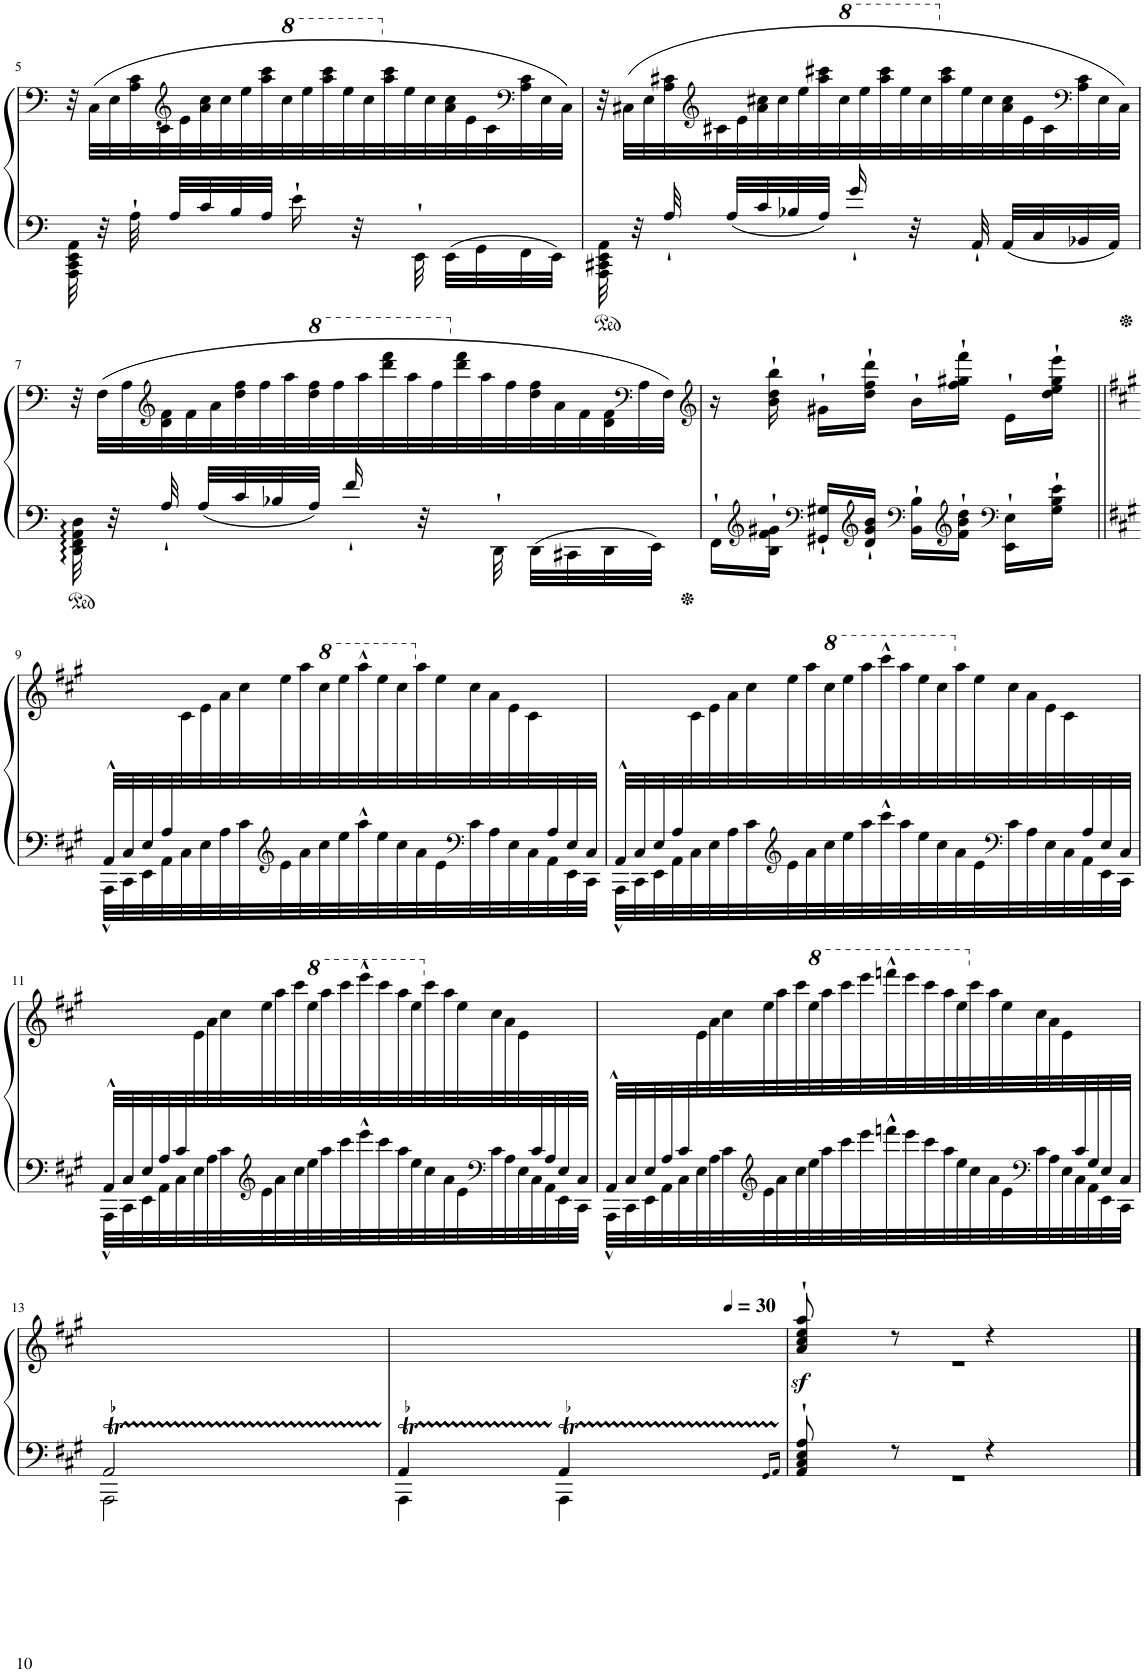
**kern	**kern	**dynam
*part1	*part1	*part1
*staff2	*staff1	*staff1/2
*I"Piano	*	*
*I'Pno.	*	*
!!LO:PB:g=z
*clefF4	*clefF4	*
*k[]	*k[]	*
*M2/4	*M2/4	*
=5	=5	=5
32AAA\ 32CC\ 32EE\ 32AA\	48r	.
.	(48C\LLL	.
32r	.	.
.	48E\	.
32A`\	48A\ 48c\	.
*	*clefG2	*
.	48c\	.
32A/LLL	.	.
.	48e\	.
32c/	48a\ 48cc\	.
.	48cc\	.
32B/	.	.
.	48ee\	.
32A/JJJ	48aa\ 48ccc\	.
*	*8va	*
.	48ccc\	.
16e`\	.	.
.	48eee\	.
.	48aaa\ 48cccc\	.
.	48eee\	.
32r	.	.
.	48ccc\	.
*	*X8va	*
32ryy	48aa\ 48ccc\	.
.	48ee\	.
32EE`>\	.	.
.	48cc\	.
32EE\LLL	48a\ 48cc\	.
.	48e\	.
32GG\	.	.
.	48c\	.
*	*clefF4	*
32FF\	48A\ 48c\	.
.	48E\	.
32EE\JJJ	.	.
.	48C\JJJ)	.
=6	=6	=6
32AAA\ 32CC#X\ 32EE\ 32AA\	48r	.
.	(48C#X\LLL	.
32r	.	.
.	48E\	.
32A`/	48A\ 48c#X\	.
*	*clefG2	*
.	48c#X\	.
32A/LLL	.	.
.	48e\	.
32c/	48a\ 48cc#X\	.
.	48cc#\	.
32B-X/	.	.
.	48ee\	.
32A/JJJ	48aa\ 48ccc#X\	.
*	*8va	*
.	48ccc#\	.
16g`/	.	.
.	48eee\	.
.	48aaa\ 48cccc#\	.
.	48eee\	.
32r	.	.
.	48ccc#\	.
*	*X8va	*
32ryy	48aa\ 48ccc#\	.
.	48ee\	.
32AA`/	.	.
.	48cc#\	.
32AA/LLL	48a\ 48cc#\	.
.	48e\	.
32C/	.	.
.	48c#\	.
*	*clefF4	*
32BB-X/	48A\ 48c#\	.
.	48E\	.
32AA/JJJ	.	.
.	48C#\JJJ)	.
!!LO:LB:g=z
=7	=7	=7
32DD\ 32FF\ 32AA\ 32D\	48r	.
.	(48F\LLL	.
32r	.	.
.	48A\	.
*	*clefG2	*
32A`/	48d\ 48f\	.
.	48f\	.
32A/LLL	.	.
.	48a\	.
32c/	48dd\ 48ff\	.
.	48ff\	.
32B-X/	.	.
.	48aa\	.
*	*8va	*
32A/JJJ	48ddd\ 48fff\	.
.	48fff\	.
16f`/	.	.
.	48aaa\	.
.	48dddd\ 48ffff\	.
.	48aaa\	.
32r	.	.
.	48fff\	.
*	*X8va	*
32ryy	48ddd\ 48fff\	.
.	48aa\	.
32DD`\	.	.
.	48ff\	.
32DD\LLL	48dd\ 48ff\	.
.	48a\	.
32CC#X\	.	.
.	48f\	.
32DD\	48d\ 48f\	.
*	*clefF4	*
.	48A\	.
32EE\JJJ	.	.
.	48F\JJJ)	.
=8	=8	=8
*	*clefG2	*
16FF`\LL	16r	.
*clefG2	*	*
16B\` 16f\` 16g#X\`JJ	16b\` 16dd\` 16bb\`	.
*clefF4	*	*
16GG#X/` 16G#X/`LL	16g#X`\LL	.
*clefG2	*	*
16d/` 16g#/` 16b/`JJ	16dd\` 16ff\` 16ddd\`JJ	.
*clefF4	*	*
16BB\` 16B\`LL	16b`\LL	.
*clefG2	*	*
16f\` 16b\` 16dd\`JJ	16ff\` 16gg#X\` 16fff\`JJ	.
*clefF4	*	*
16EE\` 16E\`LL	16e`\LL	.
16G#\` 16B\` 16e\`JJ	16dd\` 16ee\` 16gg#\` 16eee\`JJ	.
!!LO:LB:g=z
=9||	=9||	=9||
*k[f#c#g#]	*k[f#c#g#]	*
*^	*	*
*	*Xbrackettup	*	*
48AA^^/LLL	48AAA^^\LLL	12ryy	.
48C#/	48CC#\	.	.
48E/	48EE\	.	.
48A/	48AA\	.	.
48%17ryy	48C#\	48c#\	.
.	48E\	48e\	.
.	48A\	48a\	.
.	48c#\	48cc#\	.
*clefG2	*	*	*
.	48e\	48ee\	.
.	48a\	48aa\	.
*	*	*8va	*
.	48cc#\	48ccc#\	.
.	48ee\	48eee\	.
.	48aa^^\	48aaa^^\	.
.	48ee\	48eee\	.
.	48cc#\	48ccc#\	.
*	*	*X8va	*
.	48a\	48aa\	.
.	48e\	48ee\	.
*clefF4	*	*	*
.	48c#\	48cc#\	.
.	48A\	48a\	.
.	48E\	48e\	.
.	48C#\	48c#\	.
48A/	48AA\	16ryy	.
48E/	48EE\	.	.
48C#/JJJ	48CC#\JJJ	.	.
=10	=10	=10	=10
*brackettup	*Xbrackettup	*	*
52AA^^/LLL	52AAA^^\LLL	13ryy	.
52C#/	52CC#\	.	.
52E/	52EE\	.	.
52A/	52AA\	.	.
52%19ryy	52C#\	52c#\	.
.	52E\	52e\	.
.	52A\	52a\	.
.	52c#\	52cc#\	.
*clefG2	*	*	*
.	52e\	52ee\	.
.	52a\	52aa\	.
*	*	*8va	*
.	52cc#\	52ccc#\	.
.	52ee\	52eee\	.
.	52aa\	52aaa\	.
.	52ccc#^^\	52cccc#^^\	.
.	52aa\	52aaa\	.
.	52ee\	52eee\	.
.	52cc#\	52ccc#\	.
*	*	*X8va	*
.	52a\	52aa\	.
.	52e\	52ee\	.
*clefF4	*	*	*
.	52c#\	52cc#\	.
.	52A\	52a\	.
.	52E\	52e\	.
.	52C#\	52c#\	.
52A/	52AA\	26.ryy	.
52E/	52EE\	.	.
52C#/JJJ	52CC#\JJJ	.	.
!!LO:LB:g=z
=11	=11	=11	=11
*brackettup	*Xbrackettup	*	*
56AA^^/LLL	56AAA^^\LLL	56%5ryy	.
56C#/	56CC#\	.	.
56E/	56EE\	.	.
56A/	56AA\	.	.
56c#/	56C#\	.	.
56%19ryy	56E\	56e\	.
.	56A\	56a\	.
.	56c#\	56cc#\	.
*clefG2	*	*	*
.	56e\	56ee\	.
.	56a\	56aa\	.
.	56cc#\	56ccc#\	.
*	*	*8va	*
.	56ee\	56eee\	.
.	56aa\	56aaa\	.
.	56ccc#\	56cccc#\	.
.	56eee^^\	56eeee^^\	.
.	56ccc#\	56cccc#\	.
.	56aa\	56aaa\	.
.	56ee\	56eee\	.
*	*	*X8va	*
.	56cc#\	56ccc#\	.
.	56a\	56aa\	.
.	56e\	56ee\	.
*clefF4	*	*	*
.	56c#\	56cc#\	.
.	56A\	56a\	.
.	56E\	56e\	.
56c#/	56C#\	14ryy	.
56A/	56AA\	.	.
56E/	56EE\	.	.
56C#/JJJ	56CC#\JJJ	.	.
=12	=12	=12	=12
*brackettup	*Xbrackettup	*	*
60AA^^/LLL	60AAA^^\LLL	12ryy	.
60C#/	60CC#\	.	.
60E/	60EE\	.	.
60A/	60AA\	.	.
60c#/	60C#\	.	.
20%7ryy	60E\	60e\	.
.	60A\	60a\	.
.	60c#\	60cc#\	.
*clefG2	*	*	*
.	60e\	60ee\	.
.	60a\	60aa\	.
.	60cc#\	60ccc#\	.
*	*	*8va	*
.	60ee\	60eee\	.
.	60aa\	60aaa\	.
.	60ccc#\	60cccc#\	.
.	60eee\	60eeee\	.
.	60fffn^^\	60ffffn^^\	.
.	60eee\	60eeee\	.
.	60ccc#\	60cccc#\	.
.	60aa\	60aaa\	.
.	60ee\	60eee\	.
*	*	*X8va	*
.	60cc#\	60ccc#\	.
.	60a\	60aa\	.
.	60e\	60ee\	.
*clefF4	*	*	*
.	60c#\	60cc#\	.
.	60A\	60a\	.
.	60E\	60e\	.
60c#/	60C#\	15ryy	.
60G#/	60AA\	.	.
60E/	60EE\	.	.
60C#/JJJ	60CC#\JJJ	.	.
!!LO:LB:g=z
=13	=13	=13	=13
*	*^	*	*
!LO:TR:acc=-	!	!LO:TR:acc=-	!	!
*	*	*^	*	*
2AAt/	6.AA	2AAAt\	6.AAA	2ryy	.
.	6.BB-X	.	6.BBB-X	.	.
=14	=14	=14	=14	=14	=14
!LO:TR:acc=-	!	!LO:TR:acc=-	!	!	!
4AAt/	12..AA	4AAAt\	12..AAA	4..ryy	.
.	[16BBn	.	[16BBB-X	.	.
!LO:TR:acc=-	!	!	!	!	!
4AAt/	8BB]	4AAAT\	8BBB-]	.	.
.	32AALLL	.	32AAALLL	.	.
.	32BB-XJ	.	32BBB-J	.	.
*	*	*	*	*MM30	*
.	16AAJJ	.	16AAAJJ	16ryy	.
*	*v	*v	*v	*	*
.	16qGG#/LL	.	.
.	16qAA/JJ	.	.
=15	=15	=15	=15
*	*	*^	*
!	!	!	!	!LO:DY:b
8AA/` 8C#/` 8E/` 8A/`	2r	8a/` 8cc#/` 8ee/` 8aa/`	2r	sf
8r	.	8r	.	.
4r	.	4r	.	.
*v	*v	*	*	*
*	*v	*v	*
==	==	==
*-	*-	*-
